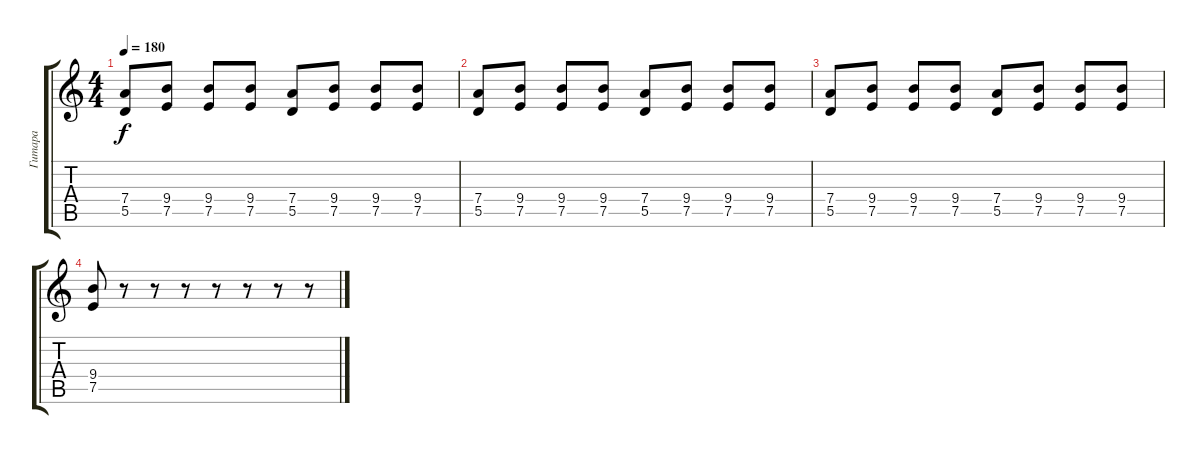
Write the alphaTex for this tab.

\track ("Гитара" "Гитара") {instrument distortionguitar}
\staff {score tabs}
\tuning (E4 B3 G3 D3 A2 E2) {hide}
\ts (4 4)
\tempo 180
\clef g2
\ks c
(7.4 5.5).8{dy f} (9.4 7.5).8 (9.4 7.5).8 (9.4 7.5).8 (7.4 5.5).8 (9.4 7.5).8 (9.4 7.5).8 (9.4 7.5).8 |
(7.4 5.5).8 (9.4 7.5).8 (9.4 7.5).8 (9.4 7.5).8 (7.4 5.5).8 (9.4 7.5).8 (9.4 7.5).8 (9.4 7.5).8 |
(7.4 5.5).8 (9.4 7.5).8 (9.4 7.5).8 (9.4 7.5).8 (7.4 5.5).8 (9.4 7.5).8 (9.4 7.5).8 (9.4 7.5).8 |
(9.4 7.5).8 r.8 r.8 r.8 r.8 r.8 r.8 r.8
